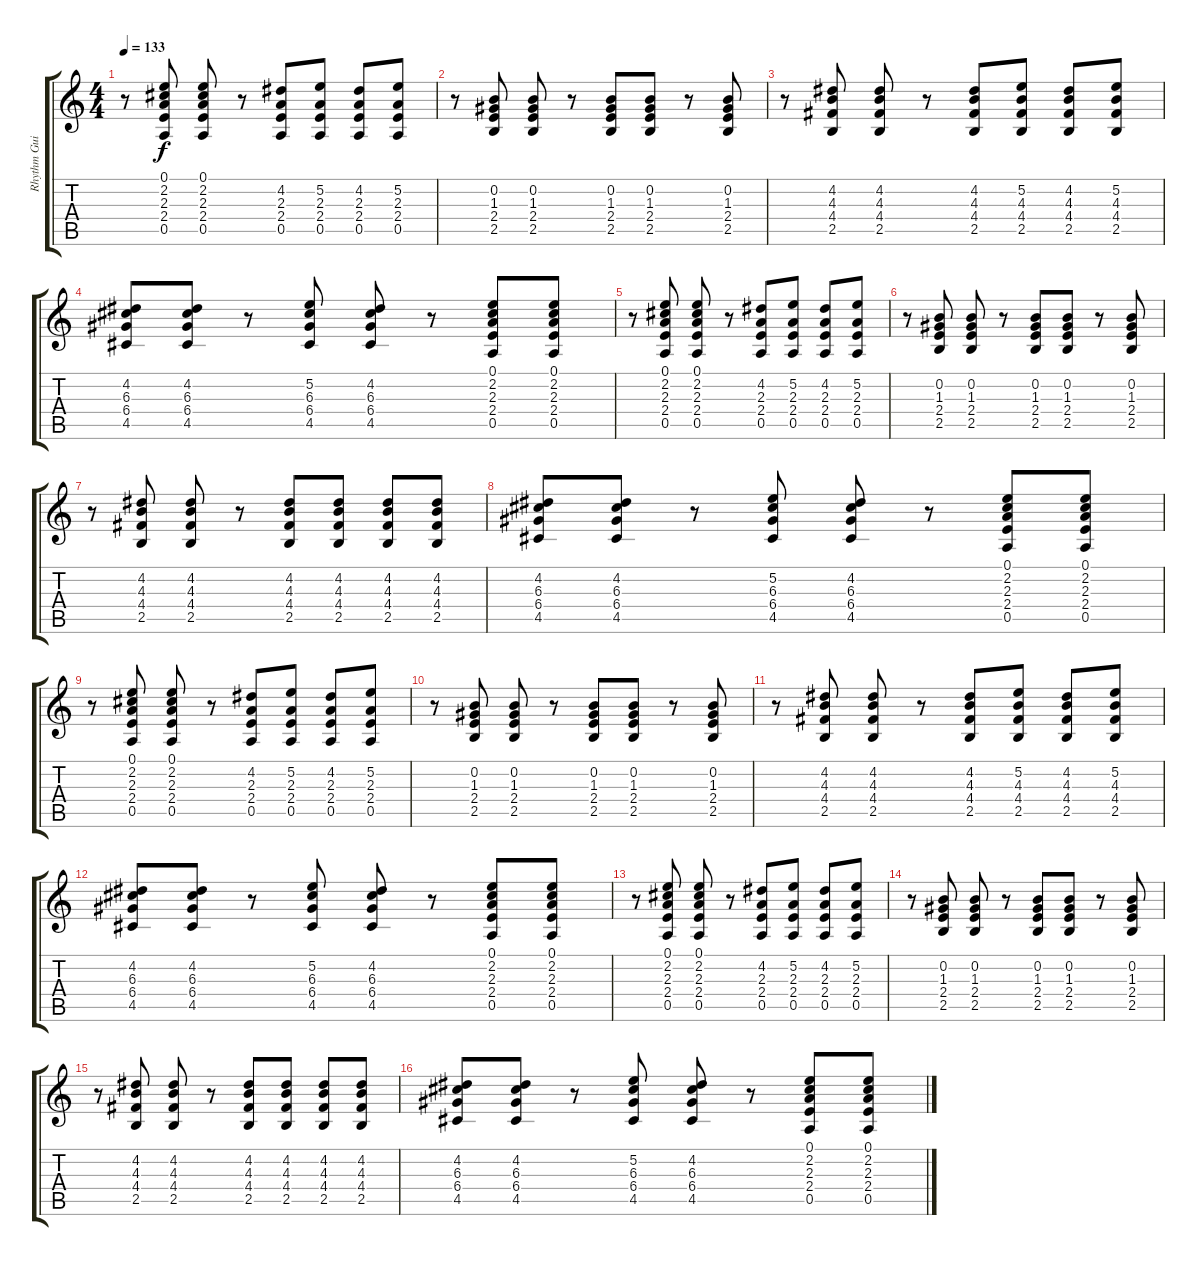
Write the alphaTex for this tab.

\track ("Rhythm Guitar" "Rhythm Gui") {instrument acousticguitarsteel}
\staff {score tabs}
\tuning (E4 B3 G3 D3 A2 E2) {hide}
\ts (4 4)
\tempo 133
\clef g2
\ks c
r.8{dy f} (0.1 2.2 2.3 2.4 0.5).8 (0.1 2.2 2.3 2.4 0.5).8 r.8 (4.2 2.3 2.4 0.5).8 (5.2 2.3 2.4 0.5).8 (4.2 2.3 2.4 0.5).8 (5.2 2.3 2.4 0.5).8 |
r.8 (0.2 1.3 2.4 2.5).8 (0.2 1.3 2.4 2.5).8 r.8 (0.2 1.3 2.4 2.5).8 (0.2 1.3 2.4 2.5).8 r.8 (0.2 1.3 2.4 2.5).8 |
r.8 (4.2 4.3 4.4 2.5).8 (4.2 4.3 4.4 2.5).8 r.8 (4.2 4.3 4.4 2.5).8 (5.2 4.3 4.4 2.5).8 (4.2 4.3 4.4 2.5).8 (5.2 4.3 4.4 2.5).8 |
(4.2 6.3 6.4 4.5).8 (4.2 6.3 6.4 4.5).8 r.8 (5.2 6.3 6.4 4.5).8 (4.2 6.3 6.4 4.5).8 r.8 (0.1 2.2 2.3 2.4 0.5).8 (0.1 2.2 2.3 2.4 0.5).8 |
r.8 (0.1 2.2 2.3 2.4 0.5).8 (0.1 2.2 2.3 2.4 0.5).8 r.8 (4.2 2.3 2.4 0.5).8 (5.2 2.3 2.4 0.5).8 (4.2 2.3 2.4 0.5).8 (5.2 2.3 2.4 0.5).8 |
r.8 (0.2 1.3 2.4 2.5).8 (0.2 1.3 2.4 2.5).8 r.8 (0.2 1.3 2.4 2.5).8 (0.2 1.3 2.4 2.5).8 r.8 (0.2 1.3 2.4 2.5).8 |
r.8 (4.2 4.3 4.4 2.5).8 (4.2 4.3 4.4 2.5).8 r.8 (4.2 4.3 4.4 2.5).8 (4.2 4.3 4.4 2.5).8 (4.2 4.3 4.4 2.5).8 (4.2 4.3 4.4 2.5).8 |
(4.2 6.3 6.4 4.5).8 (4.2 6.3 6.4 4.5).8 r.8 (5.2 6.3 6.4 4.5).8 (4.2 6.3 6.4 4.5).8 r.8 (0.1 2.2 2.3 2.4 0.5).8 (0.1 2.2 2.3 2.4 0.5).8 |
r.8 (0.1 2.2 2.3 2.4 0.5).8 (0.1 2.2 2.3 2.4 0.5).8 r.8 (4.2 2.3 2.4 0.5).8 (5.2 2.3 2.4 0.5).8 (4.2 2.3 2.4 0.5).8 (5.2 2.3 2.4 0.5).8 |
r.8 (0.2 1.3 2.4 2.5).8 (0.2 1.3 2.4 2.5).8 r.8 (0.2 1.3 2.4 2.5).8 (0.2 1.3 2.4 2.5).8 r.8 (0.2 1.3 2.4 2.5).8 |
r.8 (4.2 4.3 4.4 2.5).8 (4.2 4.3 4.4 2.5).8 r.8 (4.2 4.3 4.4 2.5).8 (5.2 4.3 4.4 2.5).8 (4.2 4.3 4.4 2.5).8 (5.2 4.3 4.4 2.5).8 |
(4.2 6.3 6.4 4.5).8 (4.2 6.3 6.4 4.5).8 r.8 (5.2 6.3 6.4 4.5).8 (4.2 6.3 6.4 4.5).8 r.8 (0.1 2.2 2.3 2.4 0.5).8 (0.1 2.2 2.3 2.4 0.5).8 |
r.8 (0.1 2.2 2.3 2.4 0.5).8 (0.1 2.2 2.3 2.4 0.5).8 r.8 (4.2 2.3 2.4 0.5).8 (5.2 2.3 2.4 0.5).8 (4.2 2.3 2.4 0.5).8 (5.2 2.3 2.4 0.5).8 |
r.8 (0.2 1.3 2.4 2.5).8 (0.2 1.3 2.4 2.5).8 r.8 (0.2 1.3 2.4 2.5).8 (0.2 1.3 2.4 2.5).8 r.8 (0.2 1.3 2.4 2.5).8 |
r.8 (4.2 4.3 4.4 2.5).8 (4.2 4.3 4.4 2.5).8 r.8 (4.2 4.3 4.4 2.5).8 (4.2 4.3 4.4 2.5).8 (4.2 4.3 4.4 2.5).8 (4.2 4.3 4.4 2.5).8 |
(4.2 6.3 6.4 4.5).8 (4.2 6.3 6.4 4.5).8 r.8 (5.2 6.3 6.4 4.5).8 (4.2 6.3 6.4 4.5).8 r.8 (0.1 2.2 2.3 2.4 0.5).8 (0.1 2.2 2.3 2.4 0.5).8
